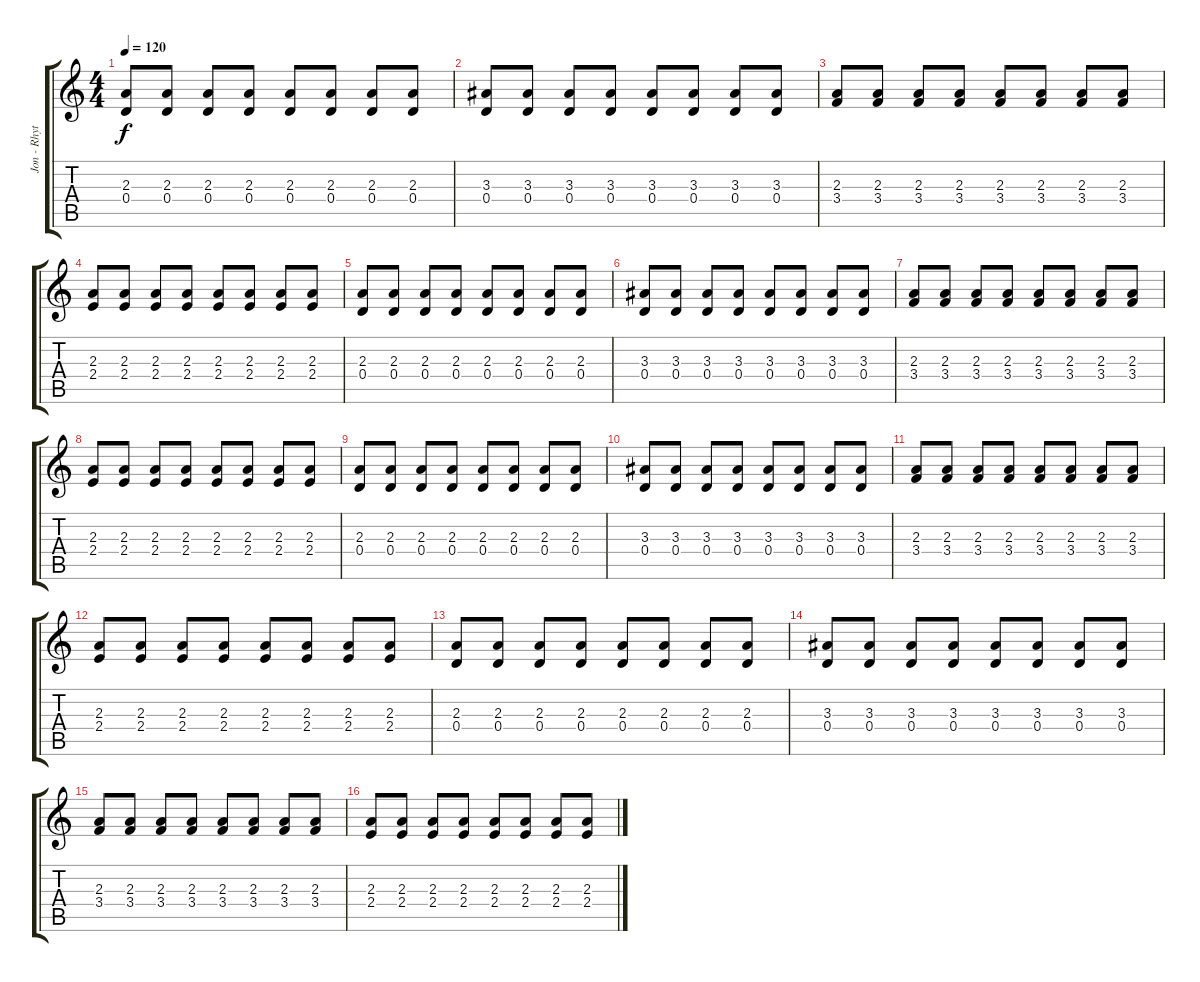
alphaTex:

\track ("Jon - Rhythm Guitar" "Jon - Rhyt") {instrument electricguitarjazz}
\staff {score tabs}
\tuning (E4 B3 G3 D3 A2 E2) {hide}
\ts (4 4)
\tempo 120
\clef g2
\ks c
(2.3 0.4).8{dy f} (2.3 0.4).8 (2.3 0.4).8 (2.3 0.4).8 (2.3 0.4).8 (2.3 0.4).8 (2.3 0.4).8 (2.3 0.4).8 |
(3.3 0.4).8 (3.3 0.4).8 (3.3 0.4).8 (3.3 0.4).8 (3.3 0.4).8 (3.3 0.4).8 (3.3 0.4).8 (3.3 0.4).8 |
(2.3 3.4).8 (2.3 3.4).8 (2.3 3.4).8 (2.3 3.4).8 (2.3 3.4).8 (2.3 3.4).8 (2.3 3.4).8 (2.3 3.4).8 |
(2.3 2.4).8 (2.3 2.4).8 (2.3 2.4).8 (2.3 2.4).8 (2.3 2.4).8 (2.3 2.4).8 (2.3 2.4).8 (2.3 2.4).8 |
(2.3 0.4).8 (2.3 0.4).8 (2.3 0.4).8 (2.3 0.4).8 (2.3 0.4).8 (2.3 0.4).8 (2.3 0.4).8 (2.3 0.4).8 |
(3.3 0.4).8 (3.3 0.4).8 (3.3 0.4).8 (3.3 0.4).8 (3.3 0.4).8 (3.3 0.4).8 (3.3 0.4).8 (3.3 0.4).8 |
(2.3 3.4).8 (2.3 3.4).8 (2.3 3.4).8 (2.3 3.4).8 (2.3 3.4).8 (2.3 3.4).8 (2.3 3.4).8 (2.3 3.4).8 |
(2.3 2.4).8 (2.3 2.4).8 (2.3 2.4).8 (2.3 2.4).8 (2.3 2.4).8 (2.3 2.4).8 (2.3 2.4).8 (2.3 2.4).8 |
(2.3 0.4).8{volume 12} (2.3 0.4).8 (2.3 0.4).8 (2.3 0.4).8 (2.3 0.4).8 (2.3 0.4).8 (2.3 0.4).8 (2.3 0.4).8 |
(3.3 0.4).8 (3.3 0.4).8 (3.3 0.4).8 (3.3 0.4).8 (3.3 0.4).8 (3.3 0.4).8 (3.3 0.4).8 (3.3 0.4).8 |
(2.3 3.4).8 (2.3 3.4).8 (2.3 3.4).8 (2.3 3.4).8 (2.3 3.4).8 (2.3 3.4).8 (2.3 3.4).8 (2.3 3.4).8 |
(2.3 2.4).8 (2.3 2.4).8 (2.3 2.4).8 (2.3 2.4).8 (2.3 2.4).8 (2.3 2.4).8 (2.3 2.4).8 (2.3 2.4).8 |
(2.3 0.4).8 (2.3 0.4).8 (2.3 0.4).8 (2.3 0.4).8 (2.3 0.4).8 (2.3 0.4).8 (2.3 0.4).8 (2.3 0.4).8 |
(3.3 0.4).8 (3.3 0.4).8 (3.3 0.4).8 (3.3 0.4).8 (3.3 0.4).8 (3.3 0.4).8 (3.3 0.4).8 (3.3 0.4).8 |
(2.3 3.4).8 (2.3 3.4).8 (2.3 3.4).8 (2.3 3.4).8 (2.3 3.4).8 (2.3 3.4).8 (2.3 3.4).8 (2.3 3.4).8 |
(2.3 2.4).8 (2.3 2.4).8 (2.3 2.4).8 (2.3 2.4).8 (2.3 2.4).8 (2.3 2.4).8 (2.3 2.4).8 (2.3 2.4).8
